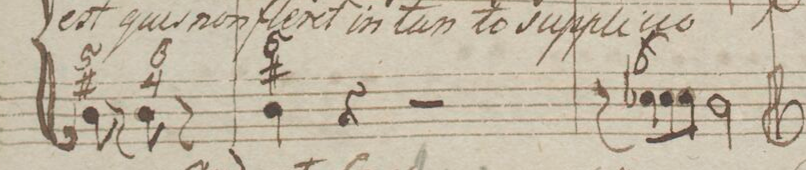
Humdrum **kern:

**kern	**fba	**dynam
*I"Organ.	*	*
*clefF4	*	*
*k[b-]	*	*
*met(c)	*	*
*M4/4	*	*
8D\	5 #	.
8r	.	.
8D\	6 4	.
8r	.	.
=14	=14	=14
4D\	5 #	.
4r	.	.
2r	.	.
=15	=15	=15
8r	.	.
8E-X\L	6\	.
8E-\	.	.
8E-\J	.	.
2D\	.	.
==	==	==
*-	*-	*-
